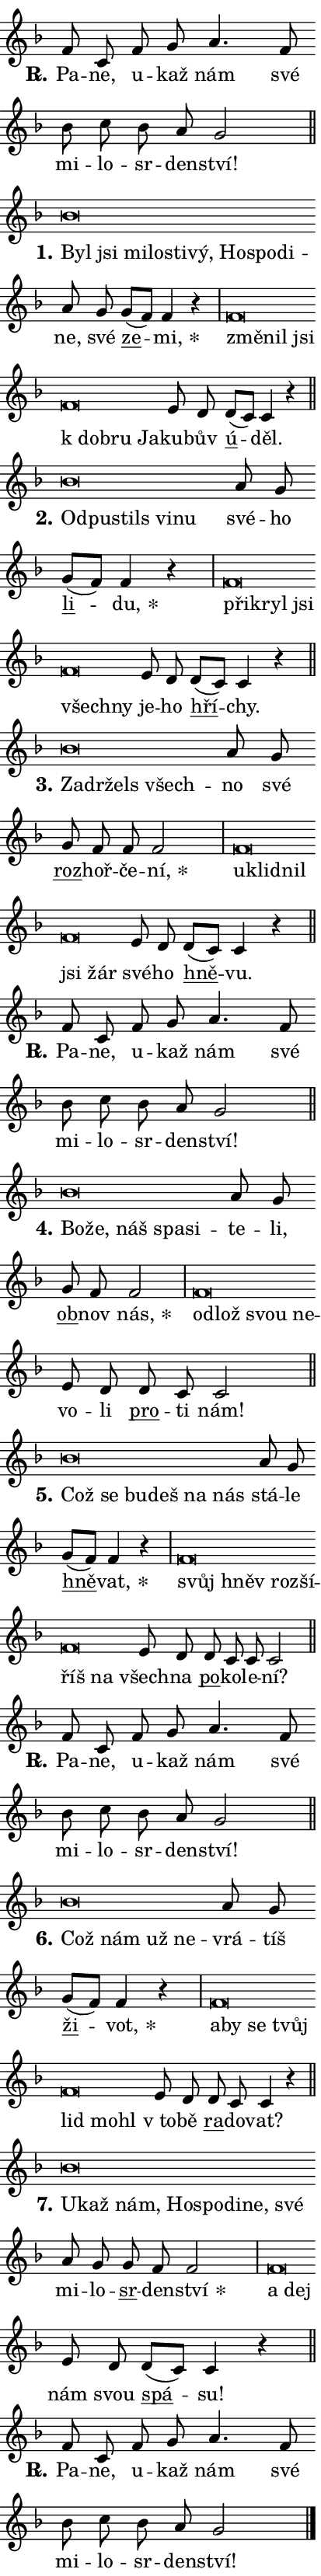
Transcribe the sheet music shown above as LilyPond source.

\version "2.24.0"
\header { tagline = "" }
\paper {
  indent = 0\cm
  top-margin = 0\cm
  right-margin = 0.13\cm % to fit lyric hyphens
  bottom-margin = 0\cm
  left-margin = 0\cm
  paper-width = 7\cm
  page-breaking = #ly:one-page-breaking
  system-system-spacing.basic-distance = #11
  score-system-spacing.basic-distance = #11
  ragged-last = ##f
}


%% Author: Thomas Morley
%% https://lists.gnu.org/archive/html/lilypond-user/2020-05/msg00002.html
#(define (line-position grob)
"Returns position of @var[grob} in current system:
   @code{'start}, if at first time-step
   @code{'end}, if at last time-step
   @code{'middle} otherwise
"
  (let* ((col (ly:item-get-column grob))
         (ln (ly:grob-object col 'left-neighbor))
         (rn (ly:grob-object col 'right-neighbor))
         (col-to-check-left (if (ly:grob? ln) ln col))
         (col-to-check-right (if (ly:grob? rn) rn col))
         (break-dir-left
           (and
             (ly:grob-property col-to-check-left 'non-musical #f)
             (ly:item-break-dir col-to-check-left)))
         (break-dir-right
           (and
             (ly:grob-property col-to-check-right 'non-musical #f)
             (ly:item-break-dir col-to-check-right))))
        (cond ((eqv? 1 break-dir-left) 'start)
              ((eqv? -1 break-dir-right) 'end)
              (else 'middle))))

#(define (tranparent-at-line-position vctor)
  (lambda (grob)
  "Relying on @code{line-position} select the relevant enry from @var{vctor}.
Used to determine transparency,"
    (case (line-position grob)
      ((end) (not (vector-ref vctor 0)))
      ((middle) (not (vector-ref vctor 1)))
      ((start) (not (vector-ref vctor 2))))))

noteHeadBreakVisibility =
#(define-music-function (break-visibility)(vector?)
"Makes @code{NoteHead}s transparent relying on @var{break-visibility}"
#{
  \override NoteHead.transparent =
    #(tranparent-at-line-position break-visibility)
#})

#(define delete-ledgers-for-transparent-note-heads
  (lambda (grob)
    "Reads whether a @code{NoteHead} is transparent.
If so this @code{NoteHead} is removed from @code{'note-heads} from
@var{grob}, which is supposed to be @code{LedgerLineSpanner}.
As a result ledgers are not printed for this @code{NoteHead}"
    (let* ((nhds-array (ly:grob-object grob 'note-heads))
           (nhds-list
             (if (ly:grob-array? nhds-array)
                 (ly:grob-array->list nhds-array)
                 '()))
           ;; Relies on the transparent-property being done before
           ;; Staff.LedgerLineSpanner.after-line-breaking is executed.
           ;; This is fragile ...
           (to-keep
             (remove
               (lambda (nhd)
                 (ly:grob-property nhd 'transparent #f))
               nhds-list)))
      ;; TODO find a better method to iterate over grob-arrays, similiar
      ;; to filter/remove etc for lists
      ;; For now rebuilt from scratch
      (set! (ly:grob-object grob 'note-heads)  '())
      (for-each
        (lambda (nhd)
          (ly:pointer-group-interface::add-grob grob 'note-heads nhd))
        to-keep))))

squashNotes = {
  \override NoteHead.X-extent = #'(-0.2 . 0.2)
  \override NoteHead.Y-extent = #'(-0.75 . 0)
  \override NoteHead.stencil =
    #(lambda (grob)
       (let ((pos (ly:grob-property grob 'staff-position)))
         (begin
           (if (< pos -7) (display "ERROR: Lower brevis then expected\n") (display "OK: Expected brevis position\n"))
           (if (<= pos -6) ly:text-interface::print ly:note-head::print))))
}
unSquashNotes = {
  \revert NoteHead.X-extent
  \revert NoteHead.Y-extent
  \revert NoteHead.stencil
}

hideNotes = \noteHeadBreakVisibility #begin-of-line-visible
unHideNotes = \noteHeadBreakVisibility #all-visible

% work-around for resetting accidentals
% https://lilypond.org/doc/v2.23/Documentation/notation/displaying-rhythms#unmetered-music
cadenzaMeasure = {
  \cadenzaOff
  \partial 1024 s1024
  \cadenzaOn
}

#(define-markup-command (accent layout props text) (markup?)
  "Underline accented syllable"
  (interpret-markup layout props
    #{\markup \override #'(offset . 4.3) \underline { #text }#}))

responsum = \markup \concat {
  "R" \hspace #-1.05 \path #0.1 #'((moveto 0 0.07) (lineto 0.9 0.8)) \hspace #0.05 "."
}

spaceSize = #0.6828661417322834 % exact space size for TeX Gyre Schola

\layout {
  \context {
    \Staff
    \remove "Time_signature_engraver"
    \override LedgerLineSpanner.after-line-breaking = #delete-ledgers-for-transparent-note-heads
  }
  \context {
    \Lyrics {
      \override LyricSpace.minimum-distance = \spaceSize
      \override LyricText.font-name = #"TeX Gyre Schola"
      \override LyricText.font-size = 1
      \override StanzaNumber.font-name = #"TeX Gyre Schola Bold"
      \override StanzaNumber.font-size = 1
    }
  }
  \context {
    \Score 
    \override NoteHead.text =
      #(lambda (grob) 
        (let ((pos (ly:grob-property grob 'staff-position)))
          #{\markup {
            \combine
              \halign #-0.55 \raise #(if (= pos -6) 0 0.5) \override #'(thickness . 2) \draw-line #'(3.2 . 0)
              \musicglyph "noteheads.sM1"
          }#}))
  }
}

% magnetic-lyrics.ily
%
%   written by
%     Jean Abou Samra <jean@abou-samra.fr>
%     Werner Lemberg <wl@gnu.org>
%
%   adapted by
%     Jiri Hon <jiri.hon@gmail.com>
%
% Version 2022-Apr-15

% https://www.mail-archive.com/lilypond-user@gnu.org/msg149350.html

#(define (Left_hyphen_pointer_engraver context)
   "Collect syllable-hyphen-syllable occurrences in lyrics and store
them in properties.  This engraver only looks to the left.  For
example, if the lyrics input is @code{foo -- bar}, it does the
following.

@itemize @bullet
@item
Set the @code{text} property of the @code{LyricHyphen} grob between
@q{foo} and @q{bar} to @code{foo}.

@item
Set the @code{left-hyphen} property of the @code{LyricText} grob with
text @q{foo} to the @code{LyricHyphen} grob between @q{foo} and
@q{bar}.
@end itemize

Use this auxiliary engraver in combination with the
@code{lyric-@/text::@/apply-@/magnetic-@/offset!} hook."
   (let ((hyphen #f)
         (text #f))
     (make-engraver
      (acknowledgers
       ((lyric-syllable-interface engraver grob source-engraver)
        (set! text grob)))
      (end-acknowledgers
       ((lyric-hyphen-interface engraver grob source-engraver)
        ;(when (not (grob::has-interface grob 'lyric-space-interface))
          (set! hyphen grob)));)
      ((stop-translation-timestep engraver)
       (when (and text hyphen)
         (ly:grob-set-object! text 'left-hyphen hyphen))
       (set! text #f)
       (set! hyphen #f)))))

#(define (lyric-text::apply-magnetic-offset! grob)
   "If the space between two syllables is less than the value in
property @code{LyricText@/.details@/.squash-threshold}, move the right
syllable to the left so that it gets concatenated with the left
syllable.

Use this function as a hook for
@code{LyricText@/.after-@/line-@/breaking} if the
@code{Left_@/hyphen_@/pointer_@/engraver} is active."
   (let ((hyphen (ly:grob-object grob 'left-hyphen #f)))
     (when hyphen
       (let ((left-text (ly:spanner-bound hyphen LEFT)))
         (when (grob::has-interface left-text 'lyric-syllable-interface)
           (let* ((common (ly:grob-common-refpoint grob left-text X))
                  (this-x-ext (ly:grob-extent grob common X))
                  (left-x-ext
                   (begin
                     ;; Trigger magnetism for left-text.
                     (ly:grob-property left-text 'after-line-breaking)
                     (ly:grob-extent left-text common X)))
                  ;; `delta` is the gap width between two syllables.
                  (delta (- (interval-start this-x-ext)
                            (interval-end left-x-ext)))
                  (details (ly:grob-property grob 'details))
                  (threshold (assoc-get 'squash-threshold details 0.2)))
             (when (< delta threshold)
               (let* (;; We have to manipulate the input text so that
                      ;; ligatures crossing syllable boundaries are not
                      ;; disabled.  For languages based on the Latin
                      ;; script this is essentially a beautification.
                      ;; However, for non-Western scripts it can be a
                      ;; necessity.
                      (lt (ly:grob-property left-text 'text))
                      (rt (ly:grob-property grob 'text))
                      (is-space (grob::has-interface hyphen 'lyric-space-interface))
                      (space (if is-space " " ""))
                      (extra-delta (if is-space spaceSize 0))
                      ;; Append new syllable.
                      (ltrt-space (if (and (string? lt) (string? rt))
                                (string-append lt space rt)
                                (make-concat-markup (list lt space rt))))
                      ;; Right-align `ltrt` to the right side.
                      (ltrt-space-markup (grob-interpret-markup
                               grob
                               (make-translate-markup
                                (cons (interval-length this-x-ext) 0)
                                (make-right-align-markup ltrt-space)))))
                 (begin
                   ;; Don't print `left-text`.
                   (ly:grob-set-property! left-text 'stencil #f)
                   ;; Set text and stencil (which holds all collected
                   ;; syllables so far) and shift it to the left.
                   (ly:grob-set-property! grob 'text ltrt-space)
                   (ly:grob-set-property! grob 'stencil ltrt-space-markup)
                   (ly:grob-translate-axis! grob (- (- delta extra-delta)) X))))))))))


#(define (lyric-hyphen::displace-bounds-first grob)
   ;; Make very sure this callback isn't triggered too early.
   (let ((left (ly:spanner-bound grob LEFT))
         (right (ly:spanner-bound grob RIGHT)))
     (ly:grob-property left 'after-line-breaking)
     (ly:grob-property right 'after-line-breaking)
     (ly:lyric-hyphen::print grob)))

squashThreshold = #0.4

\layout {
  \context {
    \Lyrics
    \consists #Left_hyphen_pointer_engraver
    \override LyricText.after-line-breaking =
      #lyric-text::apply-magnetic-offset!
    \override LyricHyphen.stencil = #lyric-hyphen::displace-bounds-first
    \override LyricText.details.squash-threshold = \squashThreshold
    \override LyricHyphen.minimum-distance = 0
    \override LyricHyphen.minimum-length = \squashThreshold
  }
}

squashText = \override LyricText.details.squash-threshold = 9999
unSquashText = \override LyricText.details.squash-threshold = \squashThreshold

leftText = \override LyricText.self-alignment-X = #LEFT
unLeftText = \revert LyricText.self-alignment-X

starOffset = #(lambda (grob) 
                (let ((x_offset (ly:self-alignment-interface::aligned-on-x-parent grob)))
                  (if (= x_offset 0) 0 (+ x_offset 1.2))))

star = #(define-music-function (syllable)(string?)
"Append star separator at the end of a syllable"
#{
  \once \override LyricText.X-offset = #starOffset
  \lyricmode { \markup {
    #syllable
    \override #'((font-name . "TeX Gyre Schola Bold")) \hspace #0.2 \lower #0.65 \larger "*"
  } }
#})

starAccent = #(define-music-function (syllable)(string?)
"Append star separator at the end of a syllable and make accent"
#{
  \once \override LyricText.X-offset = #starOffset
  \lyricmode { \markup {
    \accent #syllable
    \override #'((font-name . "TeX Gyre Schola Bold")) \hspace #0.2 \lower #0.65 \larger "*"
  } }
#})

breath = #(define-music-function (syllable)(string?)
"Append breathing indicator at the end of a syllable"
#{
  \lyricmode { \markup { #syllable "+" } }
#})

optionalBreath = #(define-music-function (syllable)(string?)
"Append optional breathing indicator at the end of a syllable"
#{
  \lyricmode { \markup { #syllable "(+)" } }
#})


\score {
    <<
        \new Voice = "melody" { \cadenzaOn \key f \major \relative { f'8 c f g a4. f8 \bar "" bes c bes a g2 \cadenzaMeasure \bar "||" \break } }
        \new Lyrics \lyricsto "melody" { \lyricmode { \set stanza = \responsum
Pa -- ne, u -- kaž nám své mi -- lo -- sr -- den -- ství! } }
    >>
    \layout {}
}

\score {
    <<
        \new Voice = "melody" { \cadenzaOn \key f \major \relative { \squashNotes bes'\breve*1/16 \hideNotes \breve*1/16 \bar "" \breve*1/16 \bar "" \breve*1/16 \bar "" \breve*1/16 \bar "" \breve*1/16 \bar "" \breve*1/16 \bar "" \breve*1/16 \breve*1/16 \bar "" \unHideNotes \unSquashNotes a8 g \bar "" g[( f)] f4 r \cadenzaMeasure \bar "|" \squashNotes f\breve*1/16 \hideNotes \breve*1/16 \bar "" \breve*1/16 \bar "" \breve*1/16 \bar "" \breve*1/16 \breve*1/16 \bar "" \unHideNotes \unSquashNotes e8 d \bar "" d[( c)] c4 r \cadenzaMeasure \bar "||" \break } }
        \new Lyrics \lyricsto "melody" { \lyricmode { \set stanza = "1."
\leftText Byl \squashText jsi mi -- lo -- sti -- vý, Ho -- spo -- di -- \unLeftText \unSquashText ne, své \markup \accent ze -- \star mi, \leftText změ -- \squashText nil jsi "k dob" -- ru Ja -- \unLeftText \unSquashText ku -- bův \markup \accent ú -- děl. } }
    >>
    \layout {}
}

\score {
    <<
        \new Voice = "melody" { \cadenzaOn \key f \major \relative { \squashNotes bes'\breve*1/16 \hideNotes \breve*1/16 \bar "" \breve*1/16 \bar "" \breve*1/16 \breve*1/16 \bar "" \unHideNotes \unSquashNotes a8 g \bar "" g[( f)] f4 r \cadenzaMeasure \bar "|" \squashNotes f\breve*1/16 \hideNotes \breve*1/16 \bar "" \breve*1/16 \bar "" \breve*1/16 \breve*1/16 \bar "" \unHideNotes \unSquashNotes e8 d \bar "" d[( c)] c4 r \cadenzaMeasure \bar "||" \break } }
        \new Lyrics \lyricsto "melody" { \lyricmode { \set stanza = "2."
\leftText Od -- \squashText pu -- stils vi -- nu \unLeftText \unSquashText své -- ho \markup \accent li -- \star du, \leftText při -- \squashText kryl jsi všech -- ny \unLeftText \unSquashText je -- ho \markup \accent hří -- chy. } }
    >>
    \layout {}
}

\score {
    <<
        \new Voice = "melody" { \cadenzaOn \key f \major \relative { \squashNotes bes'\breve*1/16 \hideNotes \breve*1/16 \bar "" \breve*1/16 \breve*1/16 \bar "" \unHideNotes \unSquashNotes a8 g \bar "" g f f f2 \cadenzaMeasure \bar "|" \squashNotes f\breve*1/16 \hideNotes \breve*1/16 \bar "" \breve*1/16 \bar "" \breve*1/16 \breve*1/16 \bar "" \unHideNotes \unSquashNotes e8 d \bar "" d[( c)] c4 r \cadenzaMeasure \bar "||" \break } }
        \new Lyrics \lyricsto "melody" { \lyricmode { \set stanza = "3."
\leftText Za -- \squashText dr -- žels všech -- \unLeftText \unSquashText no své \markup \accent roz -- hoř -- če -- \star ní, \leftText u -- \squashText klid -- nil jsi žár \unLeftText \unSquashText své -- ho \markup \accent hně -- vu. } }
    >>
    \layout {}
}

\score {
    <<
        \new Voice = "melody" { \cadenzaOn \key f \major \relative { f'8 c f g a4. f8 \bar "" bes c bes a g2 \cadenzaMeasure \bar "||" \break } }
        \new Lyrics \lyricsto "melody" { \lyricmode { \set stanza = \responsum
Pa -- ne, u -- kaž nám své mi -- lo -- sr -- den -- ství! } }
    >>
    \layout {}
}

\score {
    <<
        \new Voice = "melody" { \cadenzaOn \key f \major \relative { \squashNotes bes'\breve*1/16 \hideNotes \breve*1/16 \bar "" \breve*1/16 \bar "" \breve*1/16 \breve*1/16 \bar "" \unHideNotes \unSquashNotes a8 g \bar "" g f f2 \cadenzaMeasure \bar "|" \squashNotes f\breve*1/16 \hideNotes \breve*1/16 \bar "" \breve*1/16 \breve*1/16 \bar "" \unHideNotes \unSquashNotes e8 d \bar "" d c c2 \cadenzaMeasure \bar "||" \break } }
        \new Lyrics \lyricsto "melody" { \lyricmode { \set stanza = "4."
\leftText Bo -- \squashText že, náš spa -- si -- \unLeftText \unSquashText te -- li, \markup \accent ob -- nov \star nás, \leftText od -- \squashText lož svou ne -- \unLeftText \unSquashText vo -- li \markup \accent pro -- ti nám! } }
    >>
    \layout {}
}

\score {
    <<
        \new Voice = "melody" { \cadenzaOn \key f \major \relative { \squashNotes bes'\breve*1/16 \hideNotes \breve*1/16 \bar "" \breve*1/16 \bar "" \breve*1/16 \bar "" \breve*1/16 \breve*1/16 \bar "" \unHideNotes \unSquashNotes a8 g \bar "" g[( f)] f4 r \cadenzaMeasure \bar "|" \squashNotes f\breve*1/16 \hideNotes \breve*1/16 \bar "" \breve*1/16 \bar "" \breve*1/16 \bar "" \breve*1/16 \breve*1/16 \bar "" \unHideNotes \unSquashNotes e8 d \bar "" d c c c2 \cadenzaMeasure \bar "||" \break } }
        \new Lyrics \lyricsto "melody" { \lyricmode { \set stanza = "5."
\leftText Což \squashText se bu -- deš na nás \unLeftText \unSquashText stá -- le \markup \accent hně -- \star vat, \leftText svůj \squashText hněv roz -- ší -- říš na \unLeftText \unSquashText všech -- na \markup \accent po -- ko -- le -- ní? } }
    >>
    \layout {}
}

\score {
    <<
        \new Voice = "melody" { \cadenzaOn \key f \major \relative { f'8 c f g a4. f8 \bar "" bes c bes a g2 \cadenzaMeasure \bar "||" \break } }
        \new Lyrics \lyricsto "melody" { \lyricmode { \set stanza = \responsum
Pa -- ne, u -- kaž nám své mi -- lo -- sr -- den -- ství! } }
    >>
    \layout {}
}

\score {
    <<
        \new Voice = "melody" { \cadenzaOn \key f \major \relative { \squashNotes bes'\breve*1/16 \hideNotes \breve*1/16 \bar "" \breve*1/16 \breve*1/16 \bar "" \unHideNotes \unSquashNotes a8 g \bar "" g[( f)] f4 r \cadenzaMeasure \bar "|" \squashNotes f\breve*1/16 \hideNotes \breve*1/16 \bar "" \breve*1/16 \bar "" \breve*1/16 \bar "" \breve*1/16 \bar "" \breve*1/16 \breve*1/16 \bar "" \unHideNotes \unSquashNotes e8 d \bar "" d c c4 r \cadenzaMeasure \bar "||" \break } }
        \new Lyrics \lyricsto "melody" { \lyricmode { \set stanza = "6."
\leftText Což \squashText nám už ne -- \unLeftText \unSquashText vrá -- tíš \markup \accent ži -- \star vot, \leftText a -- \squashText by se tvůj lid mo -- hl \unLeftText \unSquashText "v to" -- bě \markup \accent ra -- do -- vat? } }
    >>
    \layout {}
}

\score {
    <<
        \new Voice = "melody" { \cadenzaOn \key f \major \relative { \squashNotes bes'\breve*1/16 \hideNotes \breve*1/16 \bar "" \breve*1/16 \bar "" \breve*1/16 \bar "" \breve*1/16 \bar "" \breve*1/16 \bar "" \breve*1/16 \breve*1/16 \bar "" \unHideNotes \unSquashNotes a8 g \bar "" g f f2 \cadenzaMeasure \bar "|" \squashNotes f\breve*1/16 \hideNotes \breve*1/16 \bar "" \unHideNotes \unSquashNotes e8 d \bar "" d[( c)] c4 r \cadenzaMeasure \bar "||" \break } }
        \new Lyrics \lyricsto "melody" { \lyricmode { \set stanza = "7."
\leftText U -- \squashText kaž nám, Ho -- spo -- di -- ne, své \unLeftText \unSquashText mi -- lo -- \markup \accent sr -- den -- \star ství \leftText a \squashText dej \unLeftText \unSquashText nám svou \markup \accent spá -- su! } }
    >>
    \layout {}
}

\score {
    <<
        \new Voice = "melody" { \cadenzaOn \key f \major \relative { f'8 c f g a4. f8 \bar "" bes c bes a g2 \cadenzaMeasure \bar "||" \break } \bar "|." }
        \new Lyrics \lyricsto "melody" { \lyricmode { \set stanza = \responsum
Pa -- ne, u -- kaž nám své mi -- lo -- sr -- den -- ství! } }
    >>
    \layout {}
}
